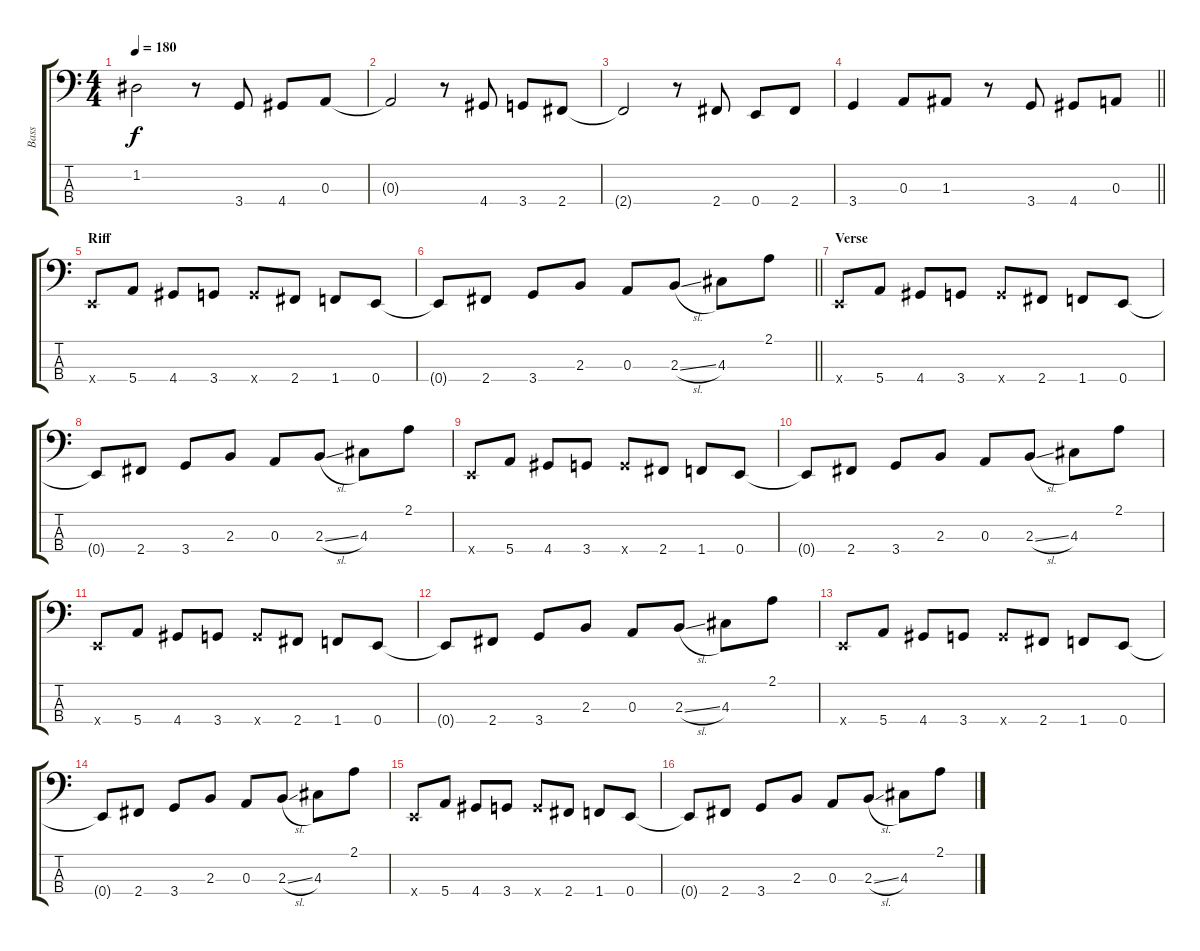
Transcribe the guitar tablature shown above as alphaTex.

\track ("Bass" "Bass") {instrument slapbass1}
\staff {score tabs}
\tuning (G2 D2 A1 E1) {hide}
\ts (4 4)
\tempo 180
\clef f4
\ks c
1.2{t}.2{dy f} r.8 3.4.8 4.4.8 0.3.8 |
0.3{t}.2 r.8 4.4.8 3.4.8 2.4.8 |
2.4{t}.2 r.8 2.4.8 0.4.8 2.4.8 |
\barLineRight lightlight
3.4.4 0.3.8 1.3.8 r.8 3.4.8 4.4.8 0.3.8 |
\section ("" "Riff")
0.4{x}.8 5.4.8 4.4.8 3.4.8 3.4{x}.8 2.4.8 1.4.8 0.4.8 |
\barLineRight lightlight
0.4{t}.8 2.4.8 3.4.8 2.3.8 0.3.8 2.3{sl}.8 4.3.8 2.1.8 |
\section ("" "Verse")
0.4{x}.8 5.4.8 4.4.8 3.4.8 3.4{x}.8 2.4.8 1.4.8 0.4.8 |
0.4{t}.8 2.4.8 3.4.8 2.3.8 0.3.8 2.3{sl}.8 4.3.8 2.1.8 |
0.4{x}.8 5.4.8 4.4.8 3.4.8 3.4{x}.8 2.4.8 1.4.8 0.4.8 |
0.4{t}.8 2.4.8 3.4.8 2.3.8 0.3.8 2.3{sl}.8 4.3.8 2.1.8 |
0.4{x}.8 5.4.8 4.4.8 3.4.8 3.4{x}.8 2.4.8 1.4.8 0.4.8 |
0.4{t}.8 2.4.8 3.4.8 2.3.8 0.3.8 2.3{sl}.8 4.3.8 2.1.8 |
0.4{x}.8 5.4.8 4.4.8 3.4.8 3.4{x}.8 2.4.8 1.4.8 0.4.8 |
0.4{t}.8 2.4.8 3.4.8 2.3.8 0.3.8 2.3{sl}.8 4.3.8 2.1.8 |
0.4{x}.8 5.4.8 4.4.8 3.4.8 3.4{x}.8 2.4.8 1.4.8 0.4.8 |
0.4{t}.8 2.4.8 3.4.8 2.3.8 0.3.8 2.3{sl}.8 4.3.8 2.1.8
